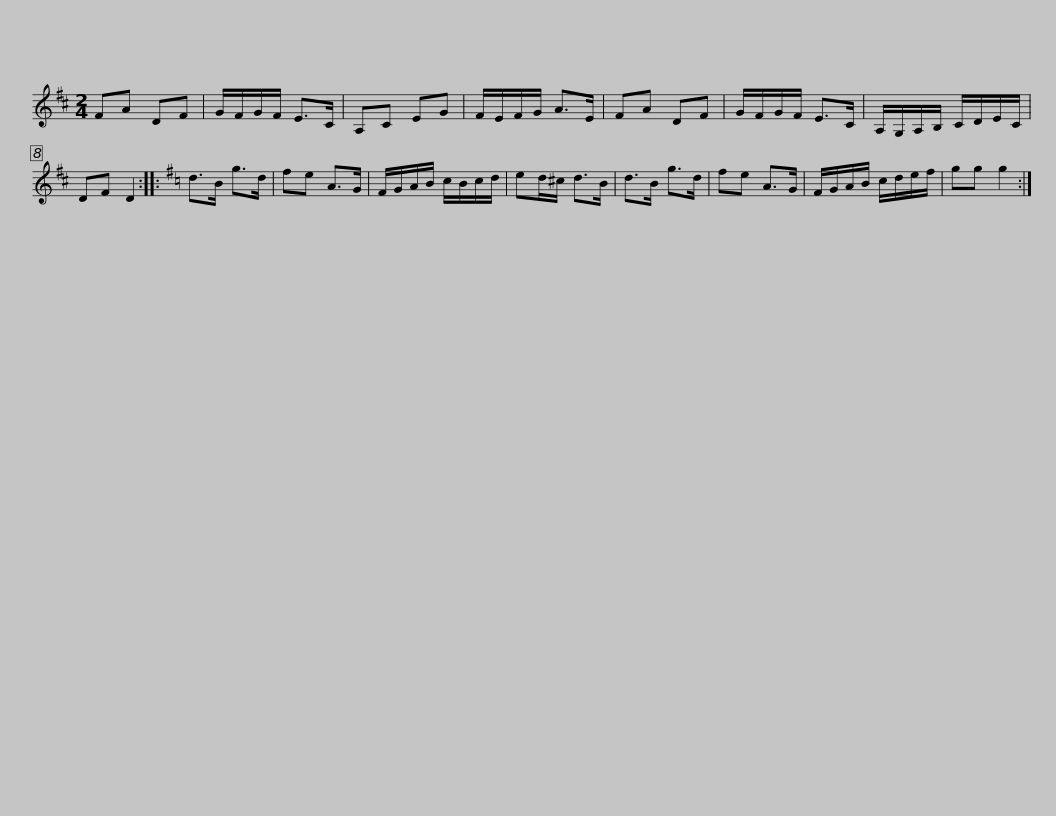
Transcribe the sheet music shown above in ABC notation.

X:1
L:1/8
M:2/4
I:linebreak $
K:D
V:1 treble
V:1
 FA DF | G/F/G/F/ E>C | A,C EG | F/E/F/G/ A>E | FA DF | %5
 G/F/G/F/ E>C | A,/G,/A,/B,/ C/D/E/C/ | DF D2 ::$[K:G] d>B g>d | fe A>G | %10
 F/G/A/B/ c/B/c/d/ | ed/^c/ d>B | d>B g>d | fe A>G | F/G/A/B/ c/d/e/f/ | %15
 gg g2 :| %16
